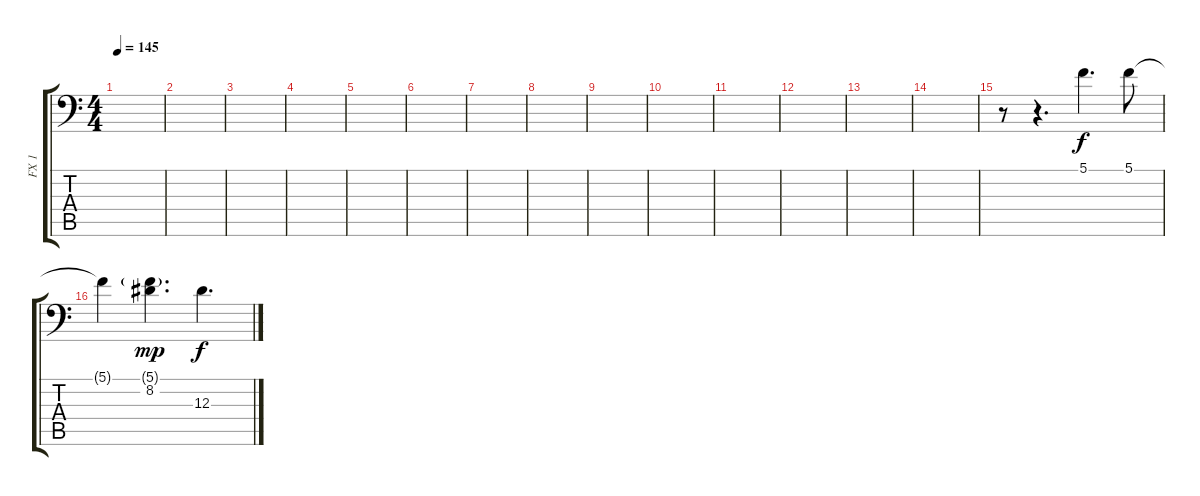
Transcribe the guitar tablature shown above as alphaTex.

\track ("FX 1" "FX 1") {instrument stringensemble2}
\staff {score tabs}
\tuning (C4 G3 Eb3 Bb2 F2 Bb1) {hide}
\ts (4 4)
\tempo 145
\clef f4
\ks c
|
|
|
|
|
|
|
|
|
|
|
|
|
|
r.8{volume 6 instrument electricguitarclean} r.4{d} 5.1.4{d} 5.1.8 |
5.1{t}.4 (5.1{g} 8.2).4{d dy mp} 12.3.4{d dy f}
